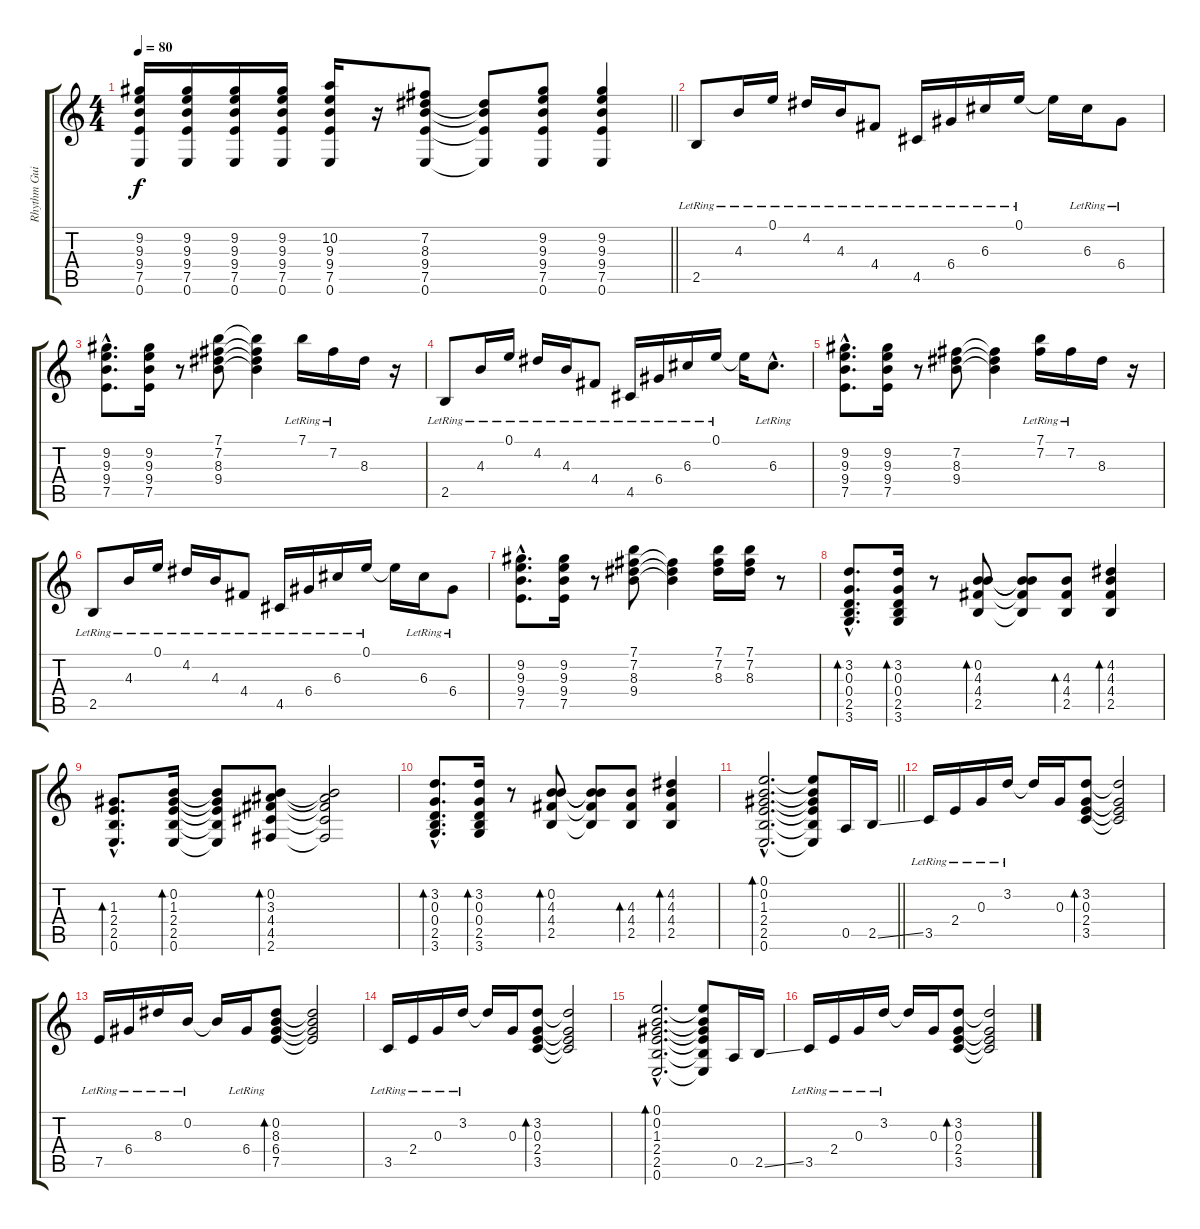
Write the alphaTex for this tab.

\track ("Rhythm Guitar" "Rhythm Gui") {instrument electricguitarclean}
\staff {score tabs}
\tuning (E4 B3 G3 D3 A2 E2) {hide}
\ts (4 4)
\tempo 80
\clef g2
\barLineRight lightlight
\ks c
(9.2 9.3 9.4 7.5 0.6).16{dy f} (9.2 9.3 9.4 7.5 0.6).16 (9.2 9.3 9.4 7.5 0.6).16 (9.2 9.3 9.4 7.5 0.6).16 (10.2 9.3 9.4 7.5 0.6).16 r.16 (7.2 8.3 9.4 7.5 0.6).8 (8.3{t} 9.4{t} 7.5{t} 0.6{t}).8 (9.2 9.3 9.4 7.5 0.6).8 (9.2 9.3 9.4 7.5 0.6).4 |
2.5{lr}.8 4.3{lr}.16 0.1{lr}.16 4.2{lr}.16 4.3{lr}.16 4.4{lr}.8 4.5{lr}.16 6.4{lr}.16 6.3{lr}.16 0.1{lr}.16 0.1{t}.16 6.3{lr}.16 6.4{lr}.8 |
(9.2{hac} 9.3{hac} 9.4{hac} 7.5{hac}).8{d} (9.2 9.3 9.4 7.5).16 r.8 (7.1 7.2 8.3 9.4).8 (7.1{t} 7.2{t} 8.3{t} 9.4{t}).4 7.1{lr}.16 7.2{lr}.16 8.3.16 r.16 |
2.5{lr}.8 4.3{lr}.16 0.1{lr}.16 4.2{lr}.16 4.3{lr}.16 4.4{lr}.8 4.5{lr}.16 6.4{lr}.16 6.3{lr}.16 0.1{lr}.16 0.1{t}.16 6.3{hac lr}.8{d} |
(9.2{hac} 9.3{hac} 9.4{hac} 7.5{hac}).8{d} (9.2 9.3 9.4 7.5).16 r.8 (7.2 8.3 9.4).8 (7.2{t} 8.3{t} 9.4{t}).4 (7.1{lr} 7.2).16 7.2{lr}.16 8.3.16 r.16 |
2.5{lr}.8 4.3{lr}.16 0.1{lr}.16 4.2{lr}.16 4.3{lr}.16 4.4{lr}.8 4.5{lr}.16 6.4{lr}.16 6.3{lr}.16 0.1{lr}.16 0.1{t}.16 6.3{lr}.16 6.4{lr}.8 |
(9.2{hac} 9.3{hac} 9.4{hac} 7.5{hac}).8{d} (9.2 9.3 9.4 7.5).16 r.8 (7.1 7.2 8.3 9.4).8 (7.2{t} 8.3{t} 9.4{t}).4 (7.1 7.2 8.3).16 (7.1 7.2 8.3).16 r.8 |
(3.2{hac} 0.3{hac} 0.4{hac} 2.5{hac} 3.6{hac}).8{d bd 30} (3.2 0.3 0.4 2.5 3.6).16{bd 30} r.8 (0.2 4.3 4.4 2.5).8{bd 30} (0.2{t} 4.3{t} 4.4{t} 2.5{t}).8 (4.3 4.4 2.5).8{bd 30} (4.2 4.3 4.4 2.5).4{bd 30} |
(1.3{hac} 2.4{hac} 2.5{hac} 0.6{hac}).8{d bd 60} (0.2 1.3 2.4 2.5 0.6).16{bd 60} (0.2{t} 1.3{t} 2.4{t} 2.5{t} 0.6{t}).8 (0.2 3.3 4.4 4.5 2.6).8{bd 60} (0.2{t} 3.3{t} 4.4{t} 4.5{t} 2.6{t}).2 |
(3.2{hac} 0.3{hac} 0.4{hac} 2.5{hac} 3.6{hac}).8{d bd 30} (3.2 0.3 0.4 2.5 3.6).16{bd 30} r.8 (0.2 4.3 4.4 2.5).8{bd 30} (0.2{t} 4.3{t} 4.4{t} 2.5{t}).8 (4.3 4.4 2.5).8{bd 30} (4.2 4.3 4.4 2.5).4{bd 30} |
\barLineRight lightlight
(0.1{hac} 0.2{hac} 1.3{hac} 2.4{hac} 2.5{hac} 0.6{hac}).2{d bd 120} (0.1{t} 0.2{t} 1.3{t} 2.4{t} 2.5{t} 0.6{t}).8 0.5.16 2.5{ss}.16 |
3.5{lr}.16 2.4{lr}.16 0.3{lr}.16 3.2{lr}.16 3.2{t}.16 0.3.16 (3.2 0.3 2.4 3.5).8{bd 120} (3.2{t} 0.3{t} 2.4{t} 3.5{t}).2 |
7.5{lr}.16 6.4{lr}.16 8.3{lr}.16 0.2{lr}.16 0.2{t}.16 6.4{lr}.16 (0.2 8.3 6.4 7.5).8{bd 120} (0.2{t} 8.3{t} 6.4{t} 7.5{t}).2 |
3.5{lr}.16 2.4{lr}.16 0.3{lr}.16 3.2{lr}.16 3.2{t}.16 0.3.16 (3.2 0.3 2.4 3.5).8{bd 120} (3.2{t} 0.3{t} 2.4{t} 3.5{t}).2 |
(0.1{hac} 0.2{hac} 1.3{hac} 2.4{hac} 2.5{hac} 0.6{hac}).2{d bd 120} (0.1{t} 0.2{t} 1.3{t} 2.4{t} 2.5{t} 0.6{t}).8 0.5.16 2.5{ss}.16 |
3.5{lr}.16 2.4{lr}.16 0.3{lr}.16 3.2{lr}.16 3.2{t}.16 0.3.16 (3.2 0.3 2.4 3.5).8{bd 120} (3.2{t} 0.3{t} 2.4{t} 3.5{t}).2
